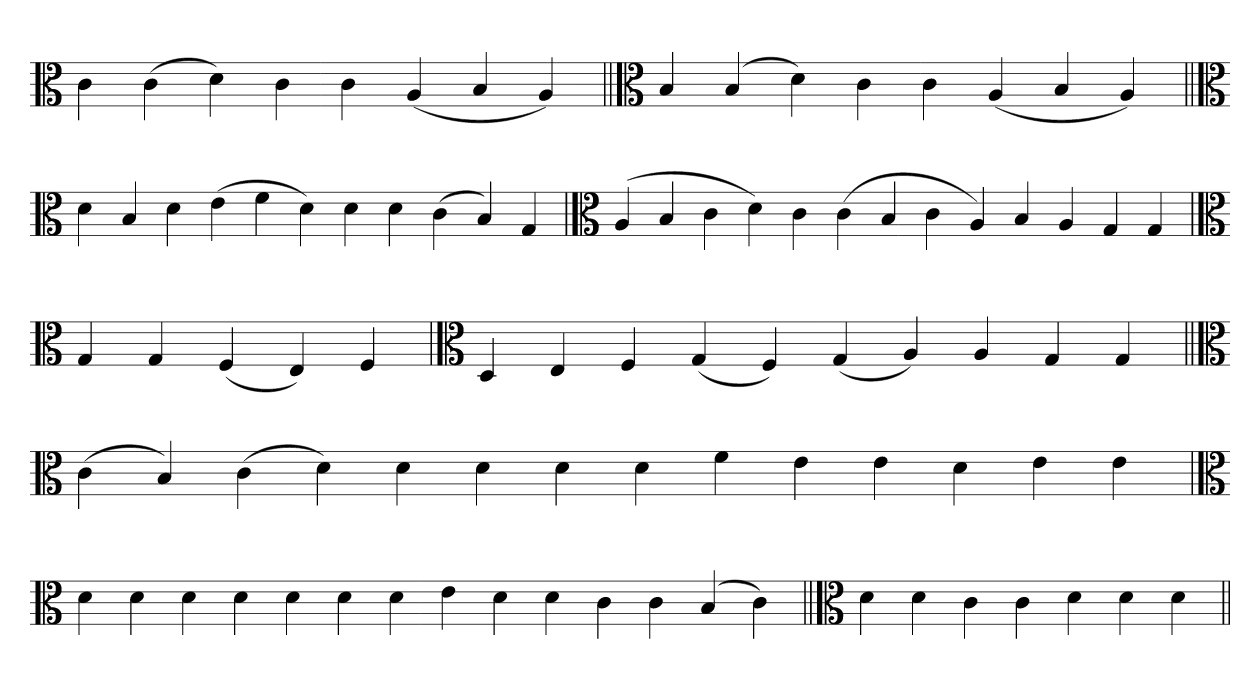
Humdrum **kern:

**kern
*part1
*staff1
*clefC3
=
4c
(4c
4d)
4c
4c
(4A
4B
4A)
=||
*clefC3
4B
(4B
4d)
4c
4c
(4A
4B
4A)
=||
*clefC3
4d
4B
4d
(4e
4f
4d)
4d
4d
(4c
4B)
4G
=`
*clefC3
(4A
4B
4c
4d)
4c
(4c
4B
4c
4A)
4B
4A
4G
4G
='
*clefC3
4G
4G
(4F
4E)
4F
=`
*clefC3
4D
4E
4F
(4G
4F)
(4G
4A)
4A
4G
4G
=||
*clefC3
(4c
4B)
(4c
4d)
4d
4d
4d
4d
4f
4e
4e
4d
4e
4e
=
*clefC3
4d
4d
4d
4d
4d
4d
4d
4e
4d
4d
4c
4c
(4B
4c)
=||
*clefC3
4d
4d
4c
4c
4d
4d
4d
=||
*-
